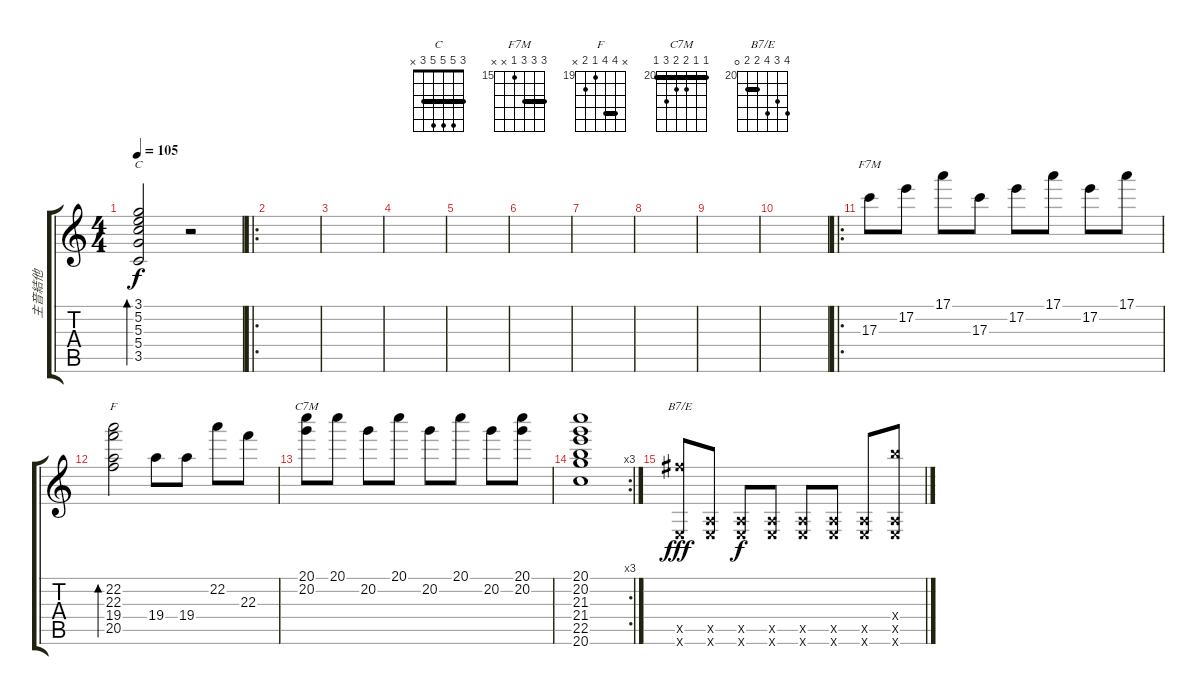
\track ("主音結他" "主音結他") {instrument distortionguitar}
\staff {score tabs}
\tuning (E4 B3 G3 D3 A2 E2) {hide}
\chord ("C" 3 5 5 5 3 x) {barre 3}
\chord ("F7M" 17 17 17 15 x x) {firstfret 15 barre 17}
\chord ("F" x 22 22 19 20 x) {firstfret 19 barre 22}
\chord ("C7M" 20 20 21 21 22 20) {firstfret 20 barre 20}
\chord ("B7/E" 23 22 23 21 21 0) {firstfret 20 barre 21}
\ts (4 4)
\tempo 105
\clef g2
\ks c
(3.1 5.2 5.3 5.4 3.5).2{bd 480 ch "C" dy f} r.2 |
\ro
|
|
|
|
|
|
|
|
|
\ro
17.3.8{ch "F7M"} 17.2.8 17.1.8 17.3.8 17.2.8 17.1.8 17.2.8 17.1.8 |
(22.2 22.3 19.4 20.5).2{bd 480 ch "F"} 19.4.8 19.4.8 22.2.8 22.3.8 |
(20.1 20.2).8{ch "C7M"} 20.1.8 20.2.8 20.1.8 20.2.8 20.1.8 20.2.8 (20.1 20.2).8 |
\rc 3
(20.1 20.2 21.3 21.4 22.5 20.6).1 |
(21.5{x} 0.6{x}).8{ch "B7/E" dy fff} (0.5{x} 0.6{x}).8 (0.5{x} 0.6{x}).8{dy f} (0.5{x} 0.6{x}).8 (0.5{x} 0.6{x}).8 (0.5{x} 0.6{x}).8 (0.5{x} 0.6{x}).8 (21.4{x} 0.5{x} 0.6{x}).8
